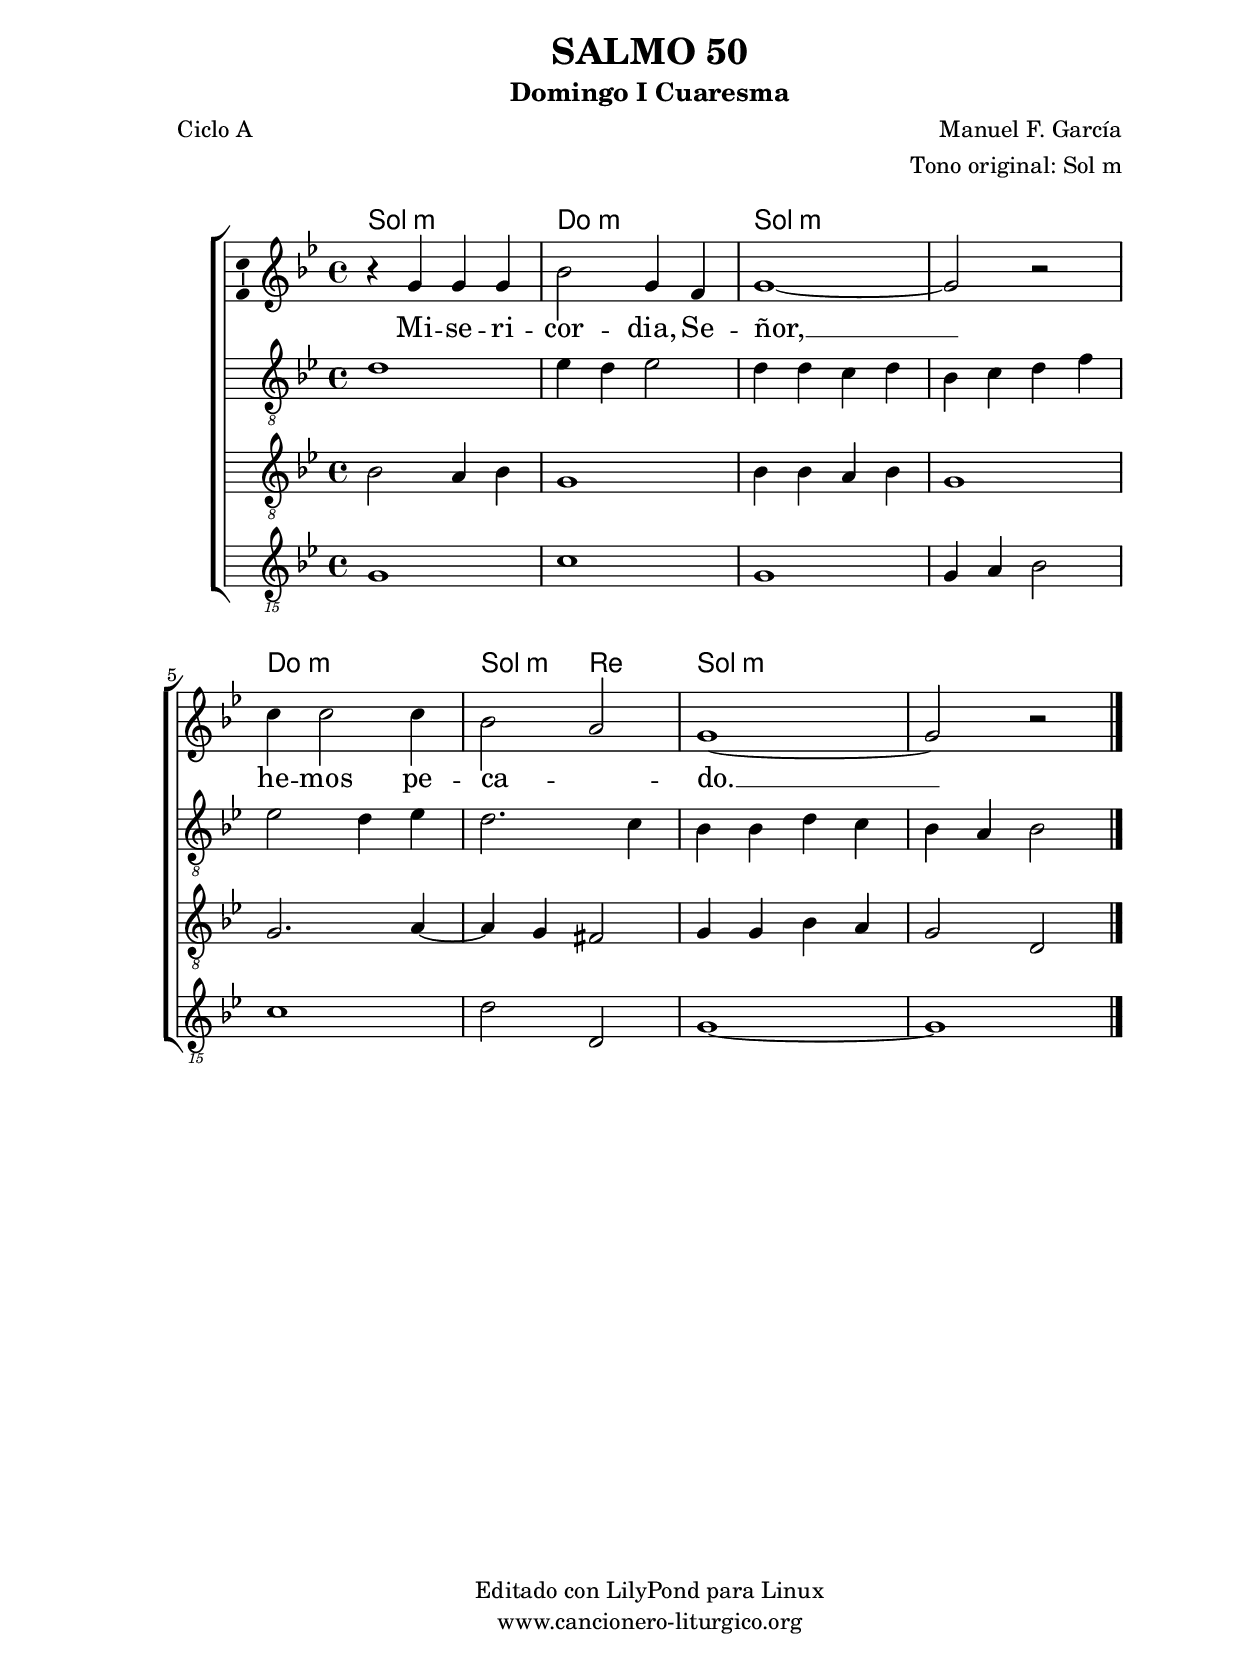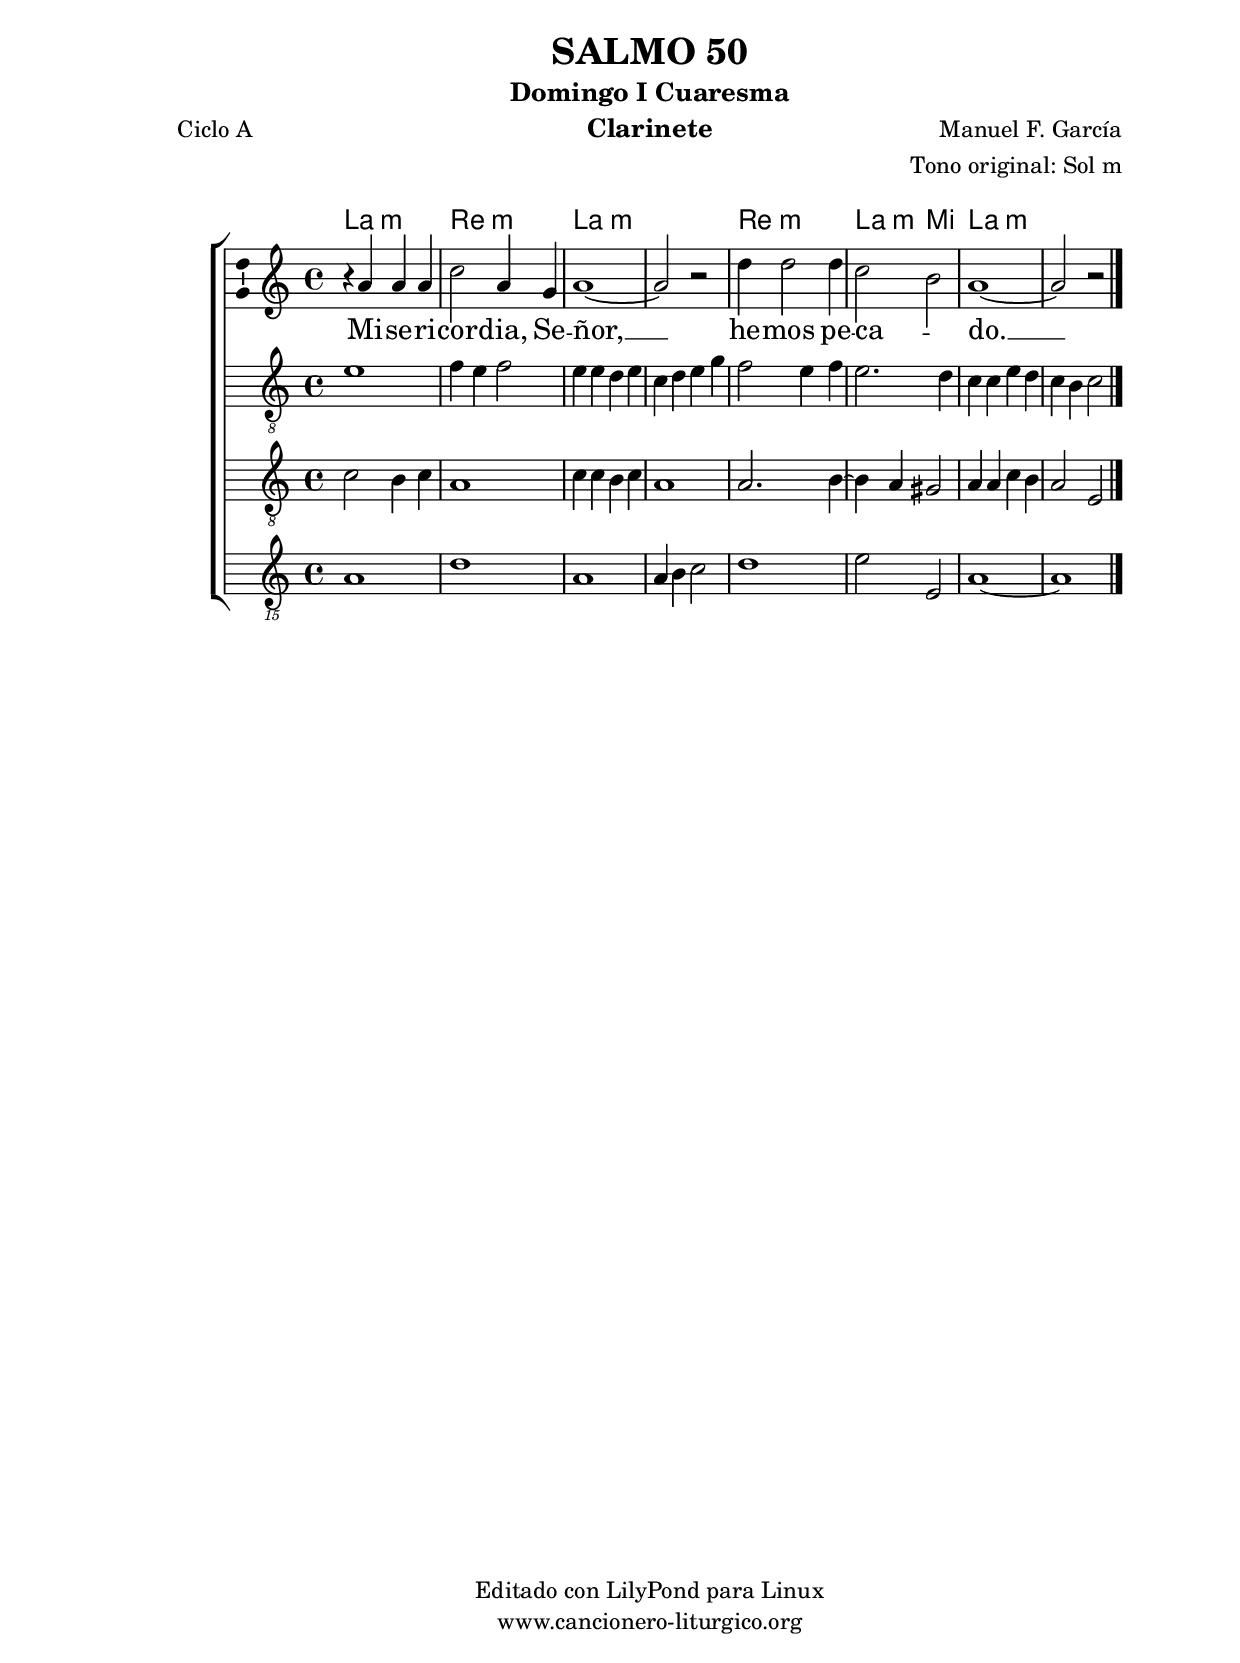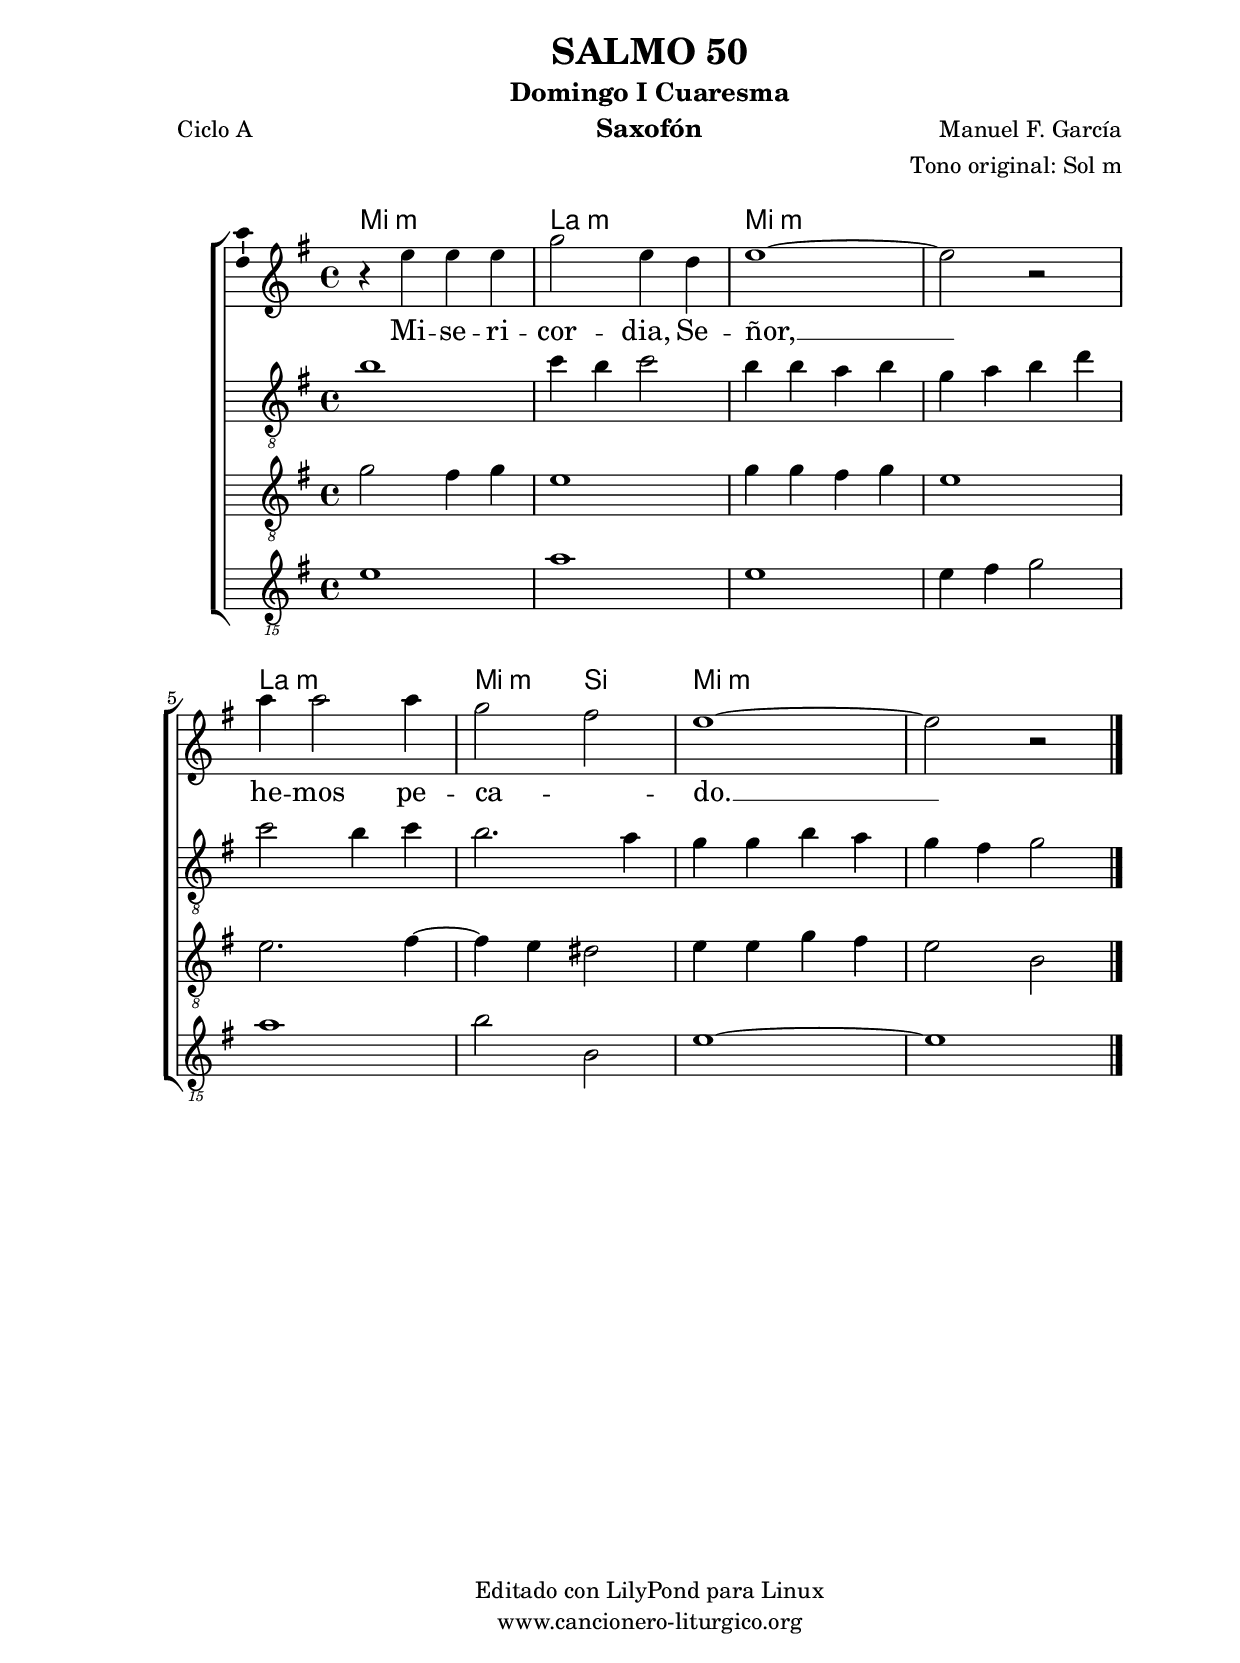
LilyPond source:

%
%para convertir .midi en .wav:
%timidity filename.midi -Ow -o finename.wav
%
%
%Para convertir de .wav a .mp3:
%lame -h -m j filename.wav
%
%
%para escuchar el midi:
%timidity nombrefichero.midi
%


%versión de lilypond para la que se ha escrito esta partitura:
\version "2.16.0"

	%Tamaño papel
	#(set-default-paper-size "a4")
	%Tamaño partitura
	#(set-global-staff-size 20)
	%No responde al pulsar sobre una nota
	#(ly:set-option 'point-and-click #f)

%parámetros del encabezamiento:
\header {
	title = "SALMO 50"
	subtitle = "Domingo I Cuaresma"
	composer = "Manuel F. García"
	poet = "Ciclo A"
	meter = ""
	arranger = "Tono original: Sol m"
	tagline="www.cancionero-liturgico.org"
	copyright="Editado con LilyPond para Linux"
	tiempo = "Cuaresma"
	usos = "Salmo"
	letra = ""
	}

%parámetros asociados al papel:
\paper  {
	oddHeaderMarkup = \markup {\fill-line { \on-the-fly #not-first-page \fromproperty #'header:title \on-the-fly #not-first-page \fromproperty #'header:composer }}
	evenHeaderMarkup = \markup {\fill-line { \fromproperty #'header:composer \fromproperty #'header:title }}
	#(set-paper-size "a4")
	print-page-number = ##f
	first-page-number = 1
	print-first-page-number = ##f
%	head-separation = 3.0 \cm
	top-margin = 2.0 \cm
	bottom-margin = 0.5\cm
%%%	bottom-margin = -1.0\cm
	left-margin = 3.0 \cm
	line-width = 16.0 \cm 
	indent = 8\mm
	interscoreline = 2.\mm
	between-system-space = 15\mm
%	para que las partituras no llenen la hoja:
	ragged-bottom = ##t
%	idem para la última hoja:
	ragged-last-bottom = ##f
%	para que las partituras llenen el ancho del papel:
	ragged-last = ##f
	after-title-space = 2.5 \cm
%page-count=1
%system-count=8

	%Flexible Vertical Spacing
%	markup-markup-spacing =
%	#'((basic-distance . 15) (minimum-distance . 15) (padding . 3))
	markup-system-spacing =
	#'((basic-distance . 15) (minimum-distance . 15) (padding . 3))
	system-system-spacing =
	#'((basic-distance . 15) (minimum-distance . 15) (padding . 3))
	score-system-spacing =
	#'((basic-distance . 15) (minimum-distance . 15) (padding . 5))
%	top-system-spacing = % header
%	#'((basic-distance . 8) (minimum-distance . 0) (padding . 3))
%	top-markup-spacing =
%	#'((basic-distance . 20) (minimum-distance . 20) (padding . 3))
	last-bottom-spacing = % footer
	#'((basic-distance . 5) (minimum-distance . 5) (padding . 3))
%	score-markup-spacing =
%	#'((basic-distance . 16) (minimum-distance . 13) (padding . 3))

	}


%parámetros que afectan a toda la partitura:
global =  {
	%clave de sol (G):
	\clef G
	%armadura:
%	\transpose a c'
	\key g \minor
	\tempo 4=140
	\set Score.tempoHideNote = ##t
	}


acordes = {
	\italianChords
	\chordmode {
%	\transpose a c'
{
g1:m c:m g:m g:m c:m g2:m d g1:m s
	}
	}
}


melodia = 
%	\transpose a c'
{
	\relative c''{
	\time 4/4

r4 g4 g g
bes2 g4 f
g1~
g2 r2
c4 c2 c4
bes2 a
g1~
g2 r2

	\bar "|."
	}
	}

melodiados = 
%	\transpose a c'
{
	\relative c'{
	\time 4/4

\clef "G_8"
d1
ees4 d ees2
d4 d c d
bes4 c d f
ees2 d4 ees
d2. c4
bes4 bes d c
bes4 a bes2

	\bar "|."
	}
	}

melodiatres = 
%	\transpose a c'
{
	\relative c'{
	\time 4/4
%\clef F
\clef "G_8"
bes2 a4 bes g1
bes4 bes a bes
g1
g2. a4~
a4 g fis2
g4 g bes a
g2 d2

	\bar "|."
	}
	}

melodiacuatro = 
%	\transpose a c'
{
	\relative c{
	\time 4/4
%\clef F
\clef "G_15"
g1
c1
g1
g4 a bes2
c1
d2 d,
g1~
g1

	\bar "|."
	}
	}

texto = \lyricmode {
Mi -- se -- ri -- cor -- dia, Se -- ñor, __ he -- mos pe -- ca -- _ do. __
	}


acordesStaff = \context ChordNames = acordesStaff <<
	\set chordChanges = ##t
	\acordes
	>>


vozStaff = \context Voice = vozStaff
\with {\consists "Ambitus_engraver"}
<<
%	\set Staff.instrumentName = ""
%	\set Staff.shortInstrumentName = ""
%	\set Staff.midiInstrument = #"clarinet"
%	\set Staff.midiInstrument = #"cello"
%	\set Staff.midiInstrument = #"flute"
	\set Staff.midiInstrument = #"electric guitar (jazz)"
%	\set Staff.midiInstrument = #"english horn"
%	\set Staff.midiInstrument = #"violin"
%	\set Staff.midiInstrument = #"glockenspiel"
	\set Staff.midiMinimumVolume = #0.7
	\set Staff.midiMaximumVolume = #0.9
	\global
	\melodia
	>>

vozdosStaff = \context Voice = vozdosStaff
<<
%	\set Staff.instrumentName = "Clarinete 1"
%	\set Staff.shortInstrumentName = "C"
	\override Staff.StaffSymbol #'staff-space = #(magstep -0.35)
	\set Staff.midiInstrument = #"english horn"
	\set Staff.midiMinimumVolume = #0.4
	\set Staff.midiMaximumVolume = #0.5
	\global
	\melodiados
	>>

voztresStaff = \context Voice = voztresStaff
<<
%	\set Staff.instrumentName = "Saxofón"
%	\set Staff.shortInstrumentName = "S"
	\override Staff.StaffSymbol #'staff-space = #(magstep -0.35)
	\set Staff.midiInstrument = #"violin"
	\set Staff.midiMinimumVolume = #0.4
	\set Staff.midiMaximumVolume = #0.5
	\global
	\melodiatres
	>>

vozcuatroStaff = \context Voice = vozcuatroStaff
<<
%	\set Staff.instrumentName = "Saxofón"
%	\set Staff.shortInstrumentName = "S"
	\override Staff.StaffSymbol #'staff-space = #(magstep -0.35)
	\set Staff.midiInstrument = #"violin"
	\set Staff.midiMinimumVolume = #0.4
	\set Staff.midiMaximumVolume = #0.5
	\global
	\melodiacuatro
	>>


textoStaff = \context Lyrics = textoStaff <<
	\lyricsto vozStaff \texto
	>>

\book {
	\score {
		\context ChoirStaff {
%			\override StaffGroup.SystemStartBracket #'collapse-height = #1
%			\override Score.SystemStartBar #'collapse-height = #1
			<<
			\acordesStaff
			\vozStaff
			\textoStaff
			\vozdosStaff
			\voztresStaff
			\vozcuatroStaff
			>>
			}
		\layout {
	    		\context {
				\Lyrics
				\override LyricText #'font-size = #2
				}
	   		 \context {
				\Score
				%fontSize = #3
				\override StaffSymbol #'staff-space = #(magstep +3)
				%\override Beam #'thickness = #0.55
				%\override SpacingSpanner #'spacing-increment = #1.0
				%\override Slur #'height-limit = #1.5
				}
			}
		}
	\score {
		\unfoldRepeats
		\context ChoirStaff {
			<<
			\acordesStaff
			\vozStaff
			\vozdosStaff
			\voztresStaff
			\vozcuatroStaff
			>>
			}
		\midi {
	  		\context {
	  			\Score
				tempoWholesPerMinute = #(ly:make-moment 70 4)
				}
			}
		}
	}

%Partitura para clarinete
#(define output-suffix "C")
\book {
	\header{
		instrument = "Clarinete"
		}
	\score {
		\context ChoirStaff {
%			\override StaffGroup.SystemStartBracket #'collapse-height = #1
%			\override Score.SystemStartBar #'collapse-height = #1
\transpose c d
			<<
			\acordesStaff
			\vozStaff
			\textoStaff
			\vozdosStaff
			\voztresStaff
			\vozcuatroStaff
			>>
			}
		\layout {
	    		\context {
				\Lyrics
				\override LyricText #'font-size = #2
				}
	   		 \context {
				\Score
				%fontSize = #3
				\override StaffSymbol #'staff-space = #(magstep +3)
				%\override Beam #'thickness = #0.55
				%\override SpacingSpanner #'spacing-increment = #1.0
				%\override Slur #'height-limit = #1.5
				}
			}
		}
	}

%Partitura para saxofón
#(define output-suffix "S")
\book {
	\header{
		instrument = "Saxofón"
		}
	\score {
		\context ChoirStaff {
%			\override StaffGroup.SystemStartBracket #'collapse-height = #1
%			\override Score.SystemStartBar #'collapse-height = #1
\transpose c a
			<<
			\acordesStaff
			\vozStaff
			\textoStaff
			\vozdosStaff
			\voztresStaff
			\vozcuatroStaff
			>>
			}
		\layout {
	    		\context {
				\Lyrics
				\override LyricText #'font-size = #2
				}
	   		 \context {
				\Score
				%fontSize = #3
				\override StaffSymbol #'staff-space = #(magstep +3)
				%\override Beam #'thickness = #0.55
				%\override SpacingSpanner #'spacing-increment = #1.0
				%\override Slur #'height-limit = #1.5
				}
			}
		}
	}

